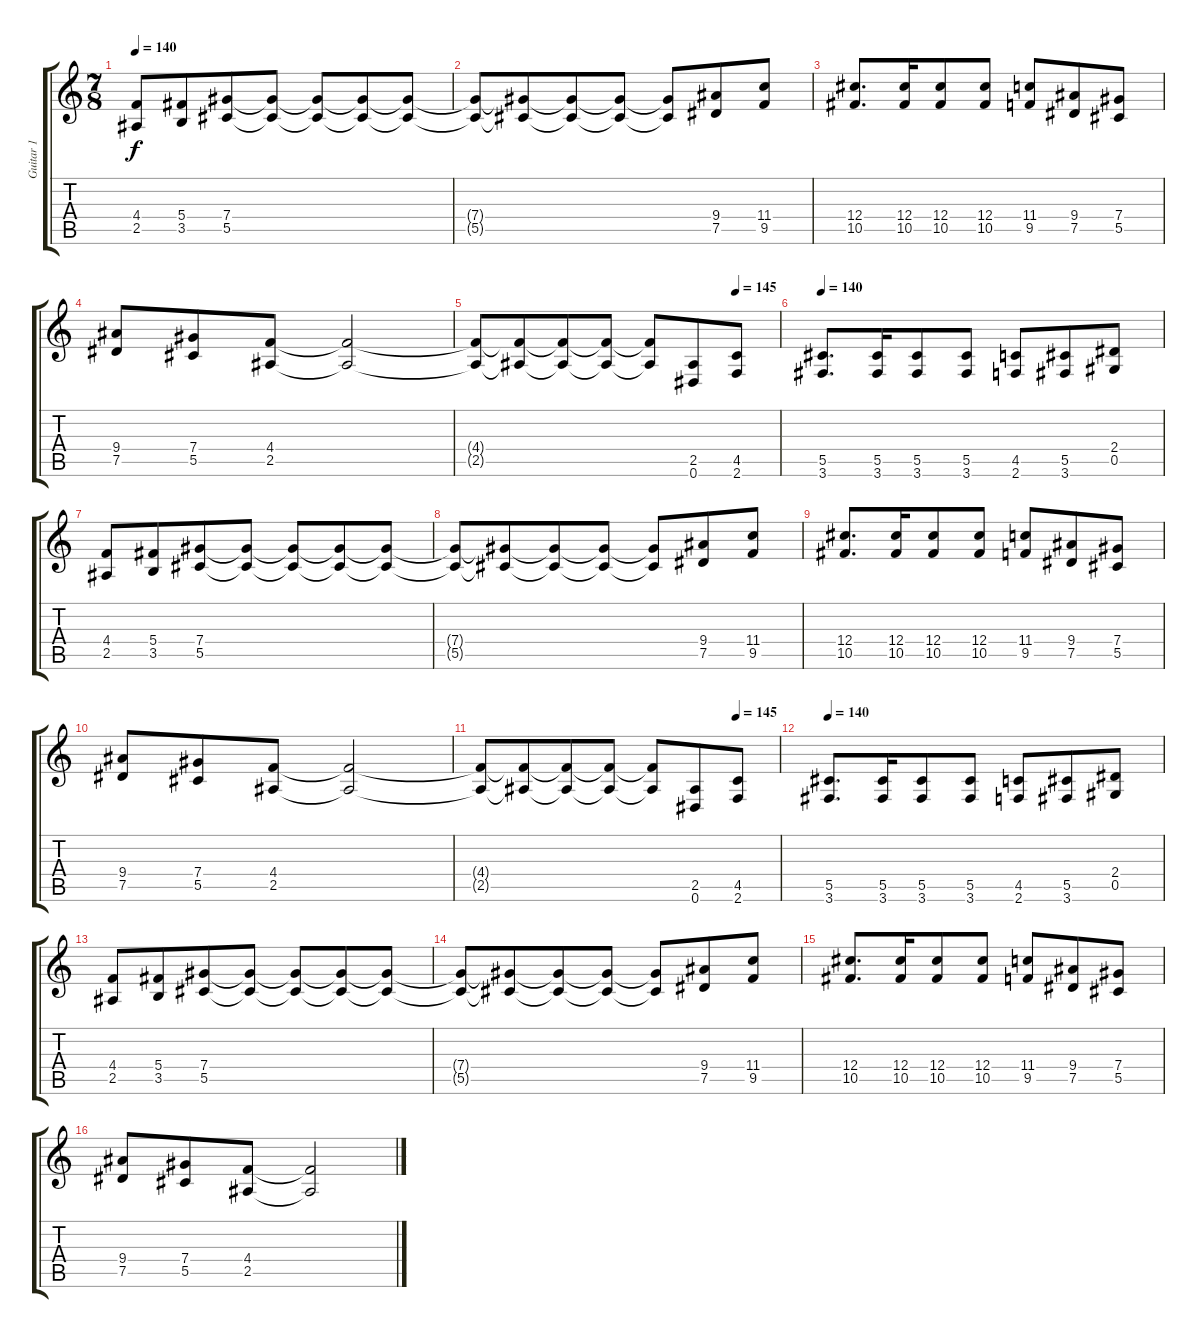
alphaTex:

\track ("Guitar 1" "Guitar 1") {instrument distortionguitar}
\staff {score tabs}
\tuning (Eb4 Bb3 Gb3 Db3 Ab2 Eb2) {hide}
\ts (7 8)
\tempo 140
\clef g2
\ks c
(4.4 2.5).8{dy f} (5.4 3.5).8 (7.4 5.5).8 (7.4{t} 5.5{t}).8 (7.4{t} 5.5{t}).8 (7.4{t} 5.5{t}).8 (7.4{t} 5.5{t}).8 |
(7.4{t} 5.5{t}).8 (7.4{t} 5.5{t}).8 (7.4{t} 5.5{t}).8 (7.4{t} 5.5{t}).8 (7.4{t} 5.5{t}).8 (9.4 7.5).8 (11.4 9.5).8 |
(12.4 10.5).8{d} (12.4 10.5).16 (12.4 10.5).8 (12.4 10.5).8 (11.4 9.5).8 (9.4 7.5).8 (7.4 5.5).8 |
(9.4 7.5).8 (7.4 5.5).8 (4.4 2.5).8 (4.4{t} 2.5{t}).2 |
\tempo (145 0.8571428571428571)
(4.4{t} 2.5{t}).8 (4.4{t} 2.5{t}).8 (4.4{t} 2.5{t}).8 (4.4{t} 2.5{t}).8 (4.4{t} 2.5{t}).8 (2.5 0.6).8 (4.5 2.6).8 |
\tempo 140
(5.5 3.6).8{d volume 16} (5.5 3.6).16 (5.5 3.6).8 (5.5 3.6).8 (4.5 2.6).8 (5.5 3.6).8 (2.4 0.5).8 |
(4.4 2.5).8 (5.4 3.5).8 (7.4 5.5).8 (7.4{t} 5.5{t}).8 (7.4{t} 5.5{t}).8 (7.4{t} 5.5{t}).8 (7.4{t} 5.5{t}).8 |
(7.4{t} 5.5{t}).8 (7.4{t} 5.5{t}).8 (7.4{t} 5.5{t}).8 (7.4{t} 5.5{t}).8 (7.4{t} 5.5{t}).8 (9.4 7.5).8 (11.4 9.5).8 |
(12.4 10.5).8{d} (12.4 10.5).16 (12.4 10.5).8 (12.4 10.5).8 (11.4 9.5).8 (9.4 7.5).8 (7.4 5.5).8 |
(9.4 7.5).8 (7.4 5.5).8 (4.4 2.5).8 (4.4{t} 2.5{t}).2 |
\tempo (145 0.8571428571428571)
(4.4{t} 2.5{t}).8 (4.4{t} 2.5{t}).8 (4.4{t} 2.5{t}).8 (4.4{t} 2.5{t}).8 (4.4{t} 2.5{t}).8 (2.5 0.6).8 (4.5 2.6).8 |
\tempo 140
(5.5 3.6).8{d volume 16} (5.5 3.6).16 (5.5 3.6).8 (5.5 3.6).8 (4.5 2.6).8 (5.5 3.6).8 (2.4 0.5).8 |
(4.4 2.5).8 (5.4 3.5).8 (7.4 5.5).8 (7.4{t} 5.5{t}).8 (7.4{t} 5.5{t}).8 (7.4{t} 5.5{t}).8 (7.4{t} 5.5{t}).8 |
(7.4{t} 5.5{t}).8 (7.4{t} 5.5{t}).8 (7.4{t} 5.5{t}).8 (7.4{t} 5.5{t}).8 (7.4{t} 5.5{t}).8 (9.4 7.5).8 (11.4 9.5).8 |
(12.4 10.5).8{d} (12.4 10.5).16 (12.4 10.5).8 (12.4 10.5).8 (11.4 9.5).8 (9.4 7.5).8 (7.4 5.5).8 |
(9.4 7.5).8 (7.4 5.5).8 (4.4 2.5).8 (4.4{t} 2.5{t}).2
